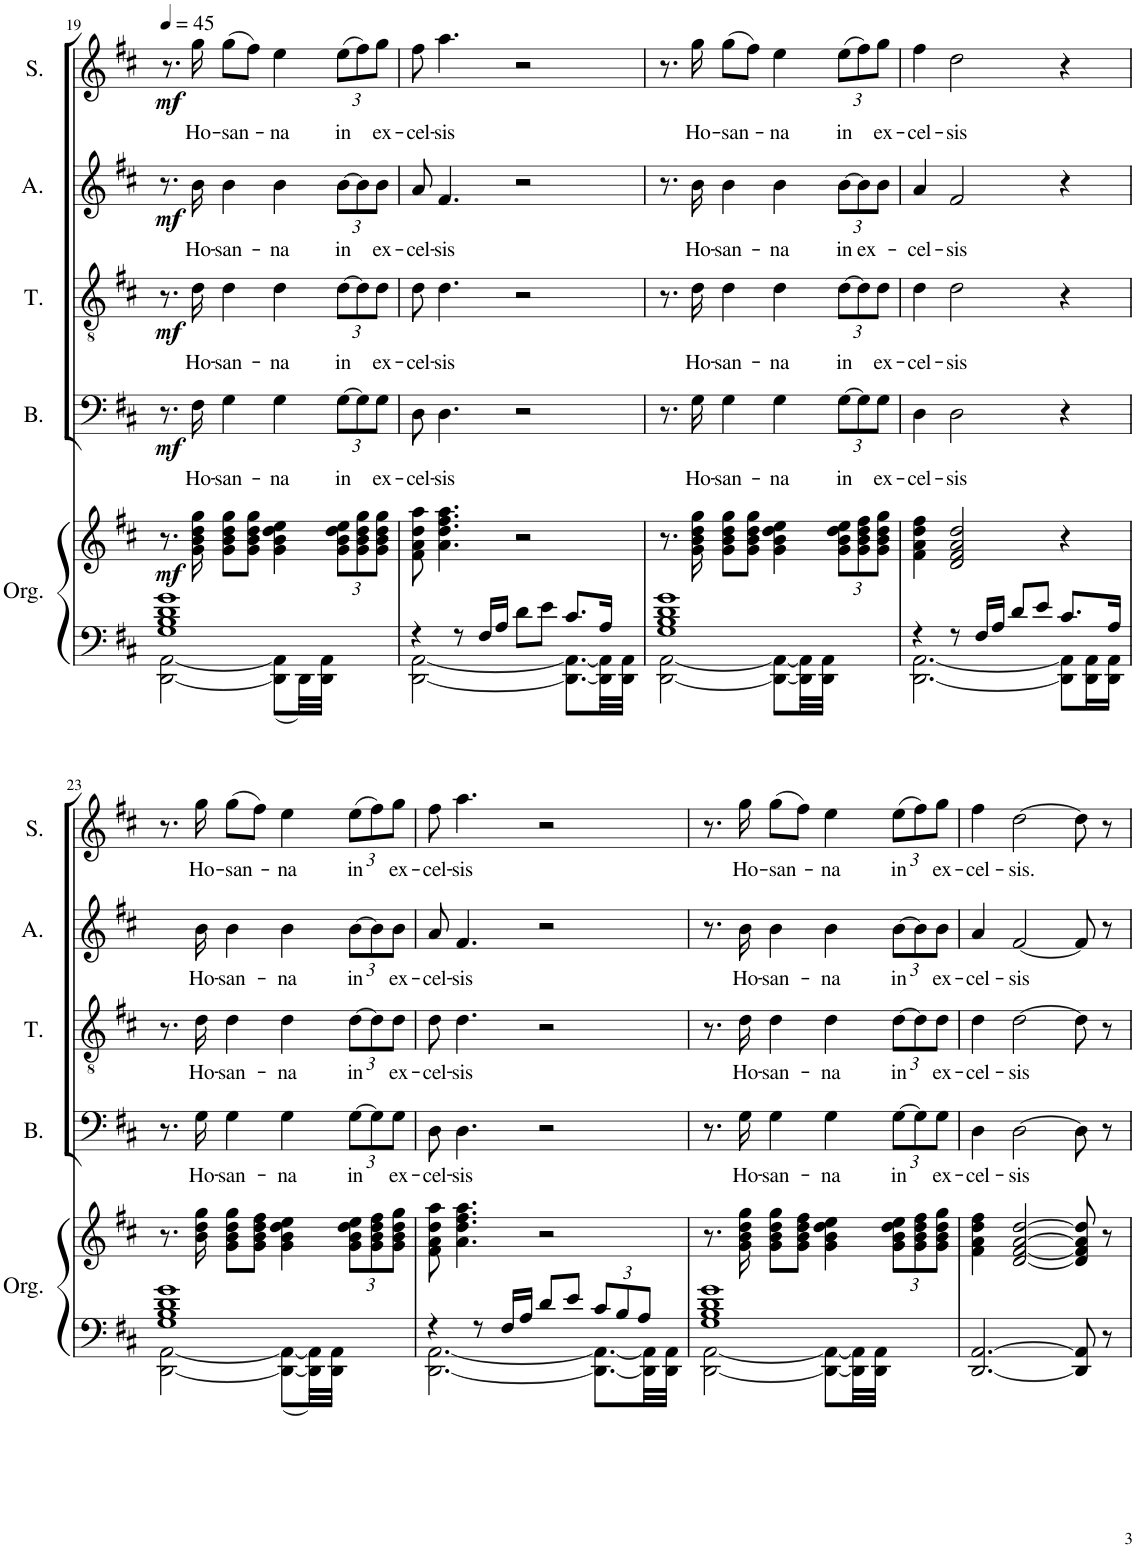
**kern	**kern	**dynam	**kern	**text	**dynam	**kern	**text	**dynam	**kern	**text	**dynam	**kern	**text	**dynam
*part5	*part5	*part5	*part4	*part4	*part4	*part3	*part3	*part3	*part2	*part2	*part2	*part1	*part1	*part1
*staff6	*staff5	*staff5/6	*staff4	*staff4	*staff4	*staff3	*staff3	*staff3	*staff2	*staff2	*staff2	*staff1	*staff1	*staff1
*I"Organ	*	*	*I"Bass	*	*	*I"Tenor	*	*	*I"Alto	*	*	*I"Soprano	*	*
*I'Org.	*	*	*I'B.	*	*	*I'T.	*	*	*I'A.	*	*	*I'S.	*	*
!!LO:PB:g=z
*clefF4	*clefG2	*	*clefF4	*	*	*clefGv2	*	*	*clefG2	*	*	*clefG2	*	*
*k[f#c#]	*k[f#c#]	*	*k[f#c#]	*	*	*k[f#c#]	*	*	*k[f#c#]	*	*	*k[f#c#]	*	*
*M4/4	*M4/4	*	*M4/4	*	*	*M4/4	*	*	*M4/4	*	*	*M4/4	*	*
*met(c)	*met(c)	*	*met(c)	*	*	*met(c)	*	*	*met(c)	*	*	*met(c)	*	*
*MM45	*MM45	*	*MM45	*	*	*MM45	*	*	*MM45	*	*	*MM45	*	*
=19	=19	=19	=19	=19	=19	=19	=19	=19	=19	=19	=19	=19	=19	=19
*^	*	*	*	*	*	*	*	*	*	*	*	*	*	*
1G 1B 1d 1g	[2DD\ [2AA\	8.r	.	8.r	.	.	8.r	.	.	8.r	.	.	8.r	.	.
!	!	!	!LO:DY:b	!	!LO:LY:b	!LO:DY:b	!	!LO:LY:b	!LO:DY:b	!	!LO:LY:b	!LO:DY:b	!	!LO:LY:b	!LO:DY:b
.	.	16g\ 16b\ 16dd\ 16gg\	mf	16F#\	Ho-	mf	16d\	Ho-	mf	16b\	Ho-	mf	16gg\	Ho-	mf
!	!	!	!	!	!LO:LY:b	!	!	!LO:LY:b	!	!	!LO:LY:b	!	!	!LO:LY:b	!
.	.	8g\ 8b\ 8dd\ 8gg\L	.	4G\	-san-	.	4d\	-san-	.	4b\	-san-	.	(8gg\L	-san-	.
.	.	8g\ 8b\ 8dd\ 8gg\J	.	.	.	.	.	.	.	.	.	.	8ff#\J)	.	.
!	!	!	!	!	!LO:LY:b	!	!	!LO:LY:b	!	!	!LO:LY:b	!	!	!LO:LY:b	!
.	8DD\] 8AA\]L	4g\ 4b\ 4dd\ 4ee\	.	4G\	-na	.	4d\	-na	.	4b\	-na	.	4ee\	-na	.
.	32DD\LL	.	.	.	.	.	.	.	.	.	.	.	.	.	.
.	32DD\ 32AA\JJJ	.	.	.	.	.	.	.	.	.	.	.	.	.	.
.	4ryy	.	.	.	.	.	.	.	.	.	.	.	.	.	.
*	*	*Xbrackettup	*	*Xbrackettup	*	*	*	*	*	*	*	*	*	*	*
!	!	!	!	!	!LO:LY:b	!	!	!	!	!	!	!	!	!	!
*	*	*	*	*	*	*	*Xbrackettup	*	*	*	*	*	*	*	*
!	!	!	!	!	!	!	!	!LO:LY:b	!	!	!	!	!	!	!
*	*	*	*	*	*	*	*	*	*	*Xbrackettup	*	*	*	*	*
!	!	!	!	!	!	!	!	!	!	!	!LO:LY:b	!	!	!	!
*	*	*	*	*	*	*	*	*	*	*	*	*	*Xbrackettup	*	*
!	!	!	!	!	!	!	!	!	!	!	!	!	!	!LO:LY:b	!
.	.	12g\ 12b\ 12dd\ 12ee\L	.	[12G\L	in	.	[12d\L	in	.	[12b\L	in	.	(12ee\L	in	.
.	.	12g\ 12b\ 12dd\ 12gg\	.	12G\]	.	.	12d\]	.	.	12b\]	.	.	12ff#\)	.	.
!	!	!	!	!	!LO:LY:b	!	!	!LO:LY:b	!	!	!LO:LY:b	!	!	!LO:LY:b	!
.	.	12g\ 12b\ 12dd\ 12gg\J	.	12G\J	ex-	.	12d\J	ex-	.	12b\J	ex-	.	12gg\J	ex-	.
.	16ryy	.	.	.	.	.	.	.	.	.	.	.	.	.	.
=20	=20	=20	=20	=20	=20	=20	=20	=20	=20	=20	=20	=20	=20	=20	=20
!	!	!	!	!	!LO:LY:b	!	!	!LO:LY:b	!	!	!LO:LY:b	!	!	!LO:LY:b	!
4r	[2DD\ [2AA\	8f#\ 8a\ 8dd\ 8aa\	.	8D\	-cel-	.	8d\	-cel-	.	8a/	-cel-	.	8ff#\	-cel-	.
!	!	!	!	!	!LO:LY:b	!	!	!LO:LY:b	!	!	!LO:LY:b	!	!	!LO:LY:b	!
.	.	4.a\ 4.dd\ 4.ff#\ 4.aa\	.	4.D\	-sis	.	4.d\	-sis	.	4.f#/	-sis	.	4.aa\	-sis	.
8r	.	.	.	.	.	.	.	.	.	.	.	.	.	.	.
16F#/LL	.	.	.	.	.	.	.	.	.	.	.	.	.	.	.
16A/JJ	.	.	.	.	.	.	.	.	.	.	.	.	.	.	.
8d\L	4ryy	2r	.	2r	.	.	2r	.	.	2r	.	.	2r	.	.
8e\J	.	.	.	.	.	.	.	.	.	.	.	.	.	.	.
8.c#/L	8.DD\_ 8.AA\_L	.	.	.	.	.	.	.	.	.	.	.	.	.	.
16A/Jk	32DD\] 32AA\]LL	.	.	.	.	.	.	.	.	.	.	.	.	.	.
.	32DD\ 32AA\JJJ	.	.	.	.	.	.	.	.	.	.	.	.	.	.
=21	=21	=21	=21	=21	=21	=21	=21	=21	=21	=21	=21	=21	=21	=21	=21
1G 1B 1d 1g	[2DD\ [2AA\	8.r	.	8.r	.	.	8.r	.	.	8.r	.	.	8.r	.	.
!	!	!	!	!	!LO:LY:b	!	!	!LO:LY:b	!	!	!LO:LY:b	!	!	!LO:LY:b	!
.	.	16g\ 16b\ 16dd\ 16gg\	.	16G\	Ho-	.	16d\	Ho-	.	16b\	Ho-	.	16gg\	Ho-	.
!	!	!	!	!	!LO:LY:b	!	!	!LO:LY:b	!	!	!LO:LY:b	!	!	!LO:LY:b	!
.	.	8g\ 8b\ 8dd\ 8gg\L	.	4G\	-san-	.	4d\	-san-	.	4b\	-san-	.	(8gg\L	-san-	.
.	.	8g\ 8b\ 8dd\ 8gg\J	.	.	.	.	.	.	.	.	.	.	8ff#\J)	.	.
!	!	!	!	!	!LO:LY:b	!	!	!LO:LY:b	!	!	!LO:LY:b	!	!	!LO:LY:b	!
.	8DD\_ 8AA\_L	4g\ 4b\ 4dd\ 4ee\	.	4G\	-na	.	4d\	-na	.	4b\	-na	.	4ee\	-na	.
.	32DD\] 32AA\]LL	.	.	.	.	.	.	.	.	.	.	.	.	.	.
.	32DD\ 32AA\JJJ	.	.	.	.	.	.	.	.	.	.	.	.	.	.
.	4ryy	.	.	.	.	.	.	.	.	.	.	.	.	.	.
!	!	!	!	!	!LO:LY:b	!	!	!LO:LY:b	!	!	!LO:LY:b	!	!	!LO:LY:b	!
.	.	12g\ 12b\ 12dd\ 12ee\L	.	[12G\L	in	.	[12d\L	in	.	[12b\L	in	.	(12ee\L	in	.
!	!	!	!	!	!	!	!	!	!	!	!LO:LY:b	!	!	!	!
.	.	12g\ 12b\ 12dd\ 12ff#\	.	12G\]	.	.	12d\]	.	.	12b\]	ex-	.	12ff#\)	.	.
!	!	!	!	!	!LO:LY:b	!	!	!LO:LY:b	!	!	!	!	!	!LO:LY:b	!
.	.	12g\ 12b\ 12dd\ 12gg\J	.	12G\J	ex-	.	12d\J	ex-	.	12b\J	.	.	12gg\J	ex-	.
.	16ryy	.	.	.	.	.	.	.	.	.	.	.	.	.	.
=22	=22	=22	=22	=22	=22	=22	=22	=22	=22	=22	=22	=22	=22	=22	=22
!	!	!	!	!	!LO:LY:b	!	!	!LO:LY:b	!	!	!LO:LY:b	!	!	!LO:LY:b	!
4r	[2.DD\ [2.AA\	4f#\ 4a\ 4dd\ 4ff#\	.	4D\	-cel-	.	4d\	-cel-	.	4a/	-cel-	.	4ff#\	-cel-	.
!	!	!	!	!	!LO:LY:b	!	!	!LO:LY:b	!	!	!LO:LY:b	!	!	!LO:LY:b	!
8r	.	2d/ 2f#/ 2a/ 2dd/	.	2D\	-sis	.	2d\	-sis	.	2f#/	-sis	.	2dd\	-sis	.
16F#/LL	.	.	.	.	.	.	.	.	.	.	.	.	.	.	.
16A/JJ	.	.	.	.	.	.	.	.	.	.	.	.	.	.	.
8d/L	.	.	.	.	.	.	.	.	.	.	.	.	.	.	.
8e/J	.	.	.	.	.	.	.	.	.	.	.	.	.	.	.
8.c#/L	8DD\] 8AA\]L	4r	.	4r	.	.	4r	.	.	4r	.	.	4r	.	.
.	16DD\ 16AA\L	.	.	.	.	.	.	.	.	.	.	.	.	.	.
16A/Jk	16DD\ 16AA\JJ	.	.	.	.	.	.	.	.	.	.	.	.	.	.
!!LO:LB:g=z
=23	=23	=23	=23	=23	=23	=23	=23	=23	=23	=23	=23	=23	=23	=23	=23
1G 1B 1d 1g	[2DD\ [2AA\	8.r	.	8.r	.	.	8.r	.	.	8.ryy	.	.	8.r	.	.
!	!	!	!	!	!LO:LY:b	!	!	!LO:LY:b	!	!	!LO:LY:b	!	!	!LO:LY:b	!
.	.	16b\ 16dd\ 16gg\	.	16G\	Ho-	.	16d\	Ho-	.	16b\	Ho-	.	16gg\	Ho-	.
!	!	!	!	!	!LO:LY:b	!	!	!LO:LY:b	!	!	!LO:LY:b	!	!	!LO:LY:b	!
.	.	8g\ 8b\ 8dd\ 8gg\L	.	4G\	-san-	.	4d\	-san-	.	4b\	-san-	.	(8gg\L	-san-	.
.	.	8g\ 8b\ 8dd\ 8ff#\J	.	.	.	.	.	.	.	.	.	.	8ff#\J)	.	.
!	!	!	!	!	!LO:LY:b	!	!	!LO:LY:b	!	!	!LO:LY:b	!	!	!LO:LY:b	!
.	8DD\_ 8AA\_L	4g\ 4b\ 4dd\ 4ee\	.	4G\	-na	.	4d\	-na	.	4b\	-na	.	4ee\	-na	.
.	32DD\] 32AA\]LL	.	.	.	.	.	.	.	.	.	.	.	.	.	.
.	32DD\ 32AA\JJJ	.	.	.	.	.	.	.	.	.	.	.	.	.	.
.	4ryy	.	.	.	.	.	.	.	.	.	.	.	.	.	.
!	!	!	!	!	!LO:LY:b	!	!	!LO:LY:b	!	!	!LO:LY:b	!	!	!LO:LY:b	!
.	.	12g\ 12b\ 12dd\ 12ee\L	.	[12G\L	in	.	[12d\L	in	.	[12b\L	in	.	(12ee\L	in	.
.	.	12g\ 12b\ 12dd\ 12ff#\	.	12G\]	.	.	12d\]	.	.	12b\]	.	.	12ff#\)	.	.
!	!	!	!	!	!LO:LY:b	!	!	!LO:LY:b	!	!	!LO:LY:b	!	!	!LO:LY:b	!
.	.	12g\ 12b\ 12dd\ 12gg\J	.	12G\J	ex-	.	12d\J	ex-	.	12b\J	ex-	.	12gg\J	ex-	.
.	16ryy	.	.	.	.	.	.	.	.	.	.	.	.	.	.
=24	=24	=24	=24	=24	=24	=24	=24	=24	=24	=24	=24	=24	=24	=24	=24
!	!	!	!	!	!LO:LY:b	!	!	!LO:LY:b	!	!	!LO:LY:b	!	!	!LO:LY:b	!
4r	[2.DD\ [2.AA\	8f#\ 8a\ 8dd\ 8aa\	.	8D\	-cel-	.	8d\	-cel-	.	8a/	-cel-	.	8ff#\	-cel-	.
!	!	!	!	!	!LO:LY:b	!	!	!LO:LY:b	!	!	!LO:LY:b	!	!	!LO:LY:b	!
.	.	4.a\ 4.dd\ 4.ff#\ 4.aa\	.	4.D\	-sis	.	4.d\	-sis	.	4.f#/	-sis	.	4.aa\	-sis	.
8r	.	.	.	.	.	.	.	.	.	.	.	.	.	.	.
16F#/LL	.	.	.	.	.	.	.	.	.	.	.	.	.	.	.
16A/JJ	.	.	.	.	.	.	.	.	.	.	.	.	.	.	.
8d/L	.	2r	.	2r	.	.	2r	.	.	2r	.	.	2r	.	.
8e/J	.	.	.	.	.	.	.	.	.	.	.	.	.	.	.
*Xbrackettup	*	*	*	*	*	*	*	*	*	*	*	*	*	*	*
12c#/L	8.DD\_ 8.AA\_L	.	.	.	.	.	.	.	.	.	.	.	.	.	.
12B/	.	.	.	.	.	.	.	.	.	.	.	.	.	.	.
12A/J	.	.	.	.	.	.	.	.	.	.	.	.	.	.	.
.	32DD\] 32AA\]LL	.	.	.	.	.	.	.	.	.	.	.	.	.	.
.	32DD\ 32AA\JJJ	.	.	.	.	.	.	.	.	.	.	.	.	.	.
=25	=25	=25	=25	=25	=25	=25	=25	=25	=25	=25	=25	=25	=25	=25	=25
1G 1B 1d 1g	[2DD\ [2AA\	8.r	.	8.r	.	.	8.r	.	.	8.r	.	.	8.r	.	.
!	!	!	!	!	!LO:LY:b	!	!	!LO:LY:b	!	!	!LO:LY:b	!	!	!LO:LY:b	!
.	.	16g\ 16b\ 16dd\ 16gg\	.	16G\	Ho-	.	16d\	Ho-	.	16b\	Ho-	.	16gg\	Ho-	.
!	!	!	!	!	!LO:LY:b	!	!	!LO:LY:b	!	!	!LO:LY:b	!	!	!LO:LY:b	!
.	.	8g\ 8b\ 8dd\ 8gg\L	.	4G\	-san-	.	4d\	-san-	.	4b\	-san-	.	(8gg\L	-san-	.
.	.	8g\ 8b\ 8dd\ 8ff#\J	.	.	.	.	.	.	.	.	.	.	8ff#\J)	.	.
!	!	!	!	!	!LO:LY:b	!	!	!LO:LY:b	!	!	!LO:LY:b	!	!	!LO:LY:b	!
.	8DD\_ 8AA\_L	4g\ 4b\ 4dd\ 4ee\	.	4G\	-na	.	4d\	-na	.	4b\	-na	.	4ee\	-na	.
.	32DD\] 32AA\]LL	.	.	.	.	.	.	.	.	.	.	.	.	.	.
.	32DD\ 32AA\JJJ	.	.	.	.	.	.	.	.	.	.	.	.	.	.
.	4ryy	.	.	.	.	.	.	.	.	.	.	.	.	.	.
!	!	!	!	!	!LO:LY:b	!	!	!LO:LY:b	!	!	!LO:LY:b	!	!	!LO:LY:b	!
.	.	12g\ 12b\ 12dd\ 12ee\L	.	[12G\L	in	.	[12d\L	in	.	[12b\L	in	.	(12ee\L	in	.
.	.	12g\ 12b\ 12dd\ 12ff#\	.	12G\]	.	.	12d\]	.	.	12b\]	.	.	12ff#\)	.	.
!	!	!	!	!	!LO:LY:b	!	!	!LO:LY:b	!	!	!LO:LY:b	!	!	!LO:LY:b	!
.	.	12g\ 12b\ 12dd\ 12gg\J	.	12G\J	ex-	.	12d\J	ex-	.	12b\J	ex-	.	12gg\J	ex-	.
.	16ryy	.	.	.	.	.	.	.	.	.	.	.	.	.	.
=26	=26	=26	=26	=26	=26	=26	=26	=26	=26	=26	=26	=26	=26	=26	=26
!	!	!	!	!	!LO:LY:b	!	!	!LO:LY:b	!	!	!LO:LY:b	!	!	!LO:LY:b	!
*v	*v	*	*	*	*	*	*	*	*	*	*	*	*	*	*
[2.DD/ [2.AA/	4f#\ 4a\ 4dd\ 4ff#\	.	4D\	-cel-	.	4d\	-cel-	.	4a/	-cel-	.	4ff#\	-cel-	.
!	!	!	!	!LO:LY:b	!	!	!LO:LY:b	!	!	!LO:LY:b	!	!	!LO:LY:b	!
.	[2d/ [2f#/ [2a/ [2dd/	.	[2D\	-sis	.	[2d\	-sis	.	[2f#/	-sis	.	[2dd\	-sis.	.
8DD/] 8AA/]	8d/] 8f#/] 8a/] 8dd/]	.	8D\]	.	.	8d\]	.	.	8f#/]	.	.	8dd\]	.	.
8r	8r	.	8r	.	.	8r	.	.	8r	.	.	8r	.	.
=	=	=	=	=	=	=	=	=	=	=	=	=	=	=
*-	*-	*-	*-	*-	*-	*-	*-	*-	*-	*-	*-	*-	*-	*-
